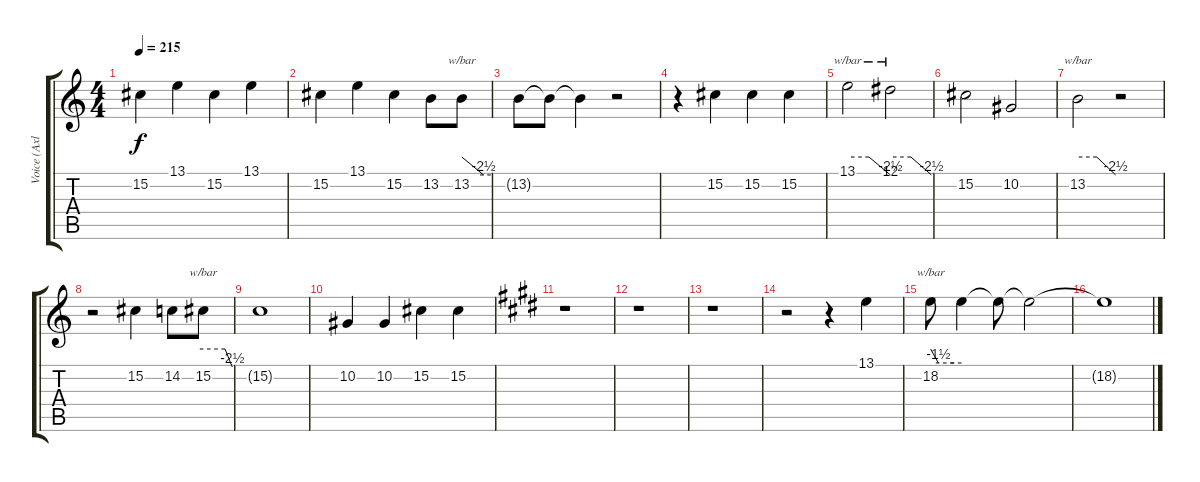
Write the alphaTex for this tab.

\track ("Voice (Axl)" "Voice (Axl") {instrument lead2sawtooth}
\staff {score tabs}
\tuning (Eb4 Bb3 Gb3 Db3 Ab2 Eb2) {hide}
\ts (4 4)
\tempo 215
\clef g2
\ks c
15.2.4{dy f} 13.1.4 15.2.4 13.1.4 |
15.2.4 13.1.4 15.2.4 13.2.8 13.2.8{tbe (custom default 0 0 45 -10 60 -10)} |
13.2{t}.8 13.2{t}.8 13.2{t}.4 r.2 |
r.4 15.2.4 15.2.4 15.2.4 |
13.1.2{tbe (custom default 0 0 30 0 60 -10)} 12.1.2{tbe (custom default 0 0 30 0 60 -10)} |
15.2.2 10.2.2 |
13.2.2{tbe (custom default 0 0 30 0 60 -10)} r.2 |
r.2 15.2.4 14.2.8 15.2.8{tbe (custom default 0 0 45 0 60 -10)} |
15.2{t}.1 |
10.2.4 10.2.4 15.2.4 15.2.4 |
\ks e
r.1 |
r.1 |
r.1 |
r.2 r.4 13.1.4 |
18.2.8{tbe (custom default 0 0 15 -6 45 -6 60 -6)} 18.2{t}.4 18.2{t}.8 18.2{t}.2 |
18.2{t}.1
